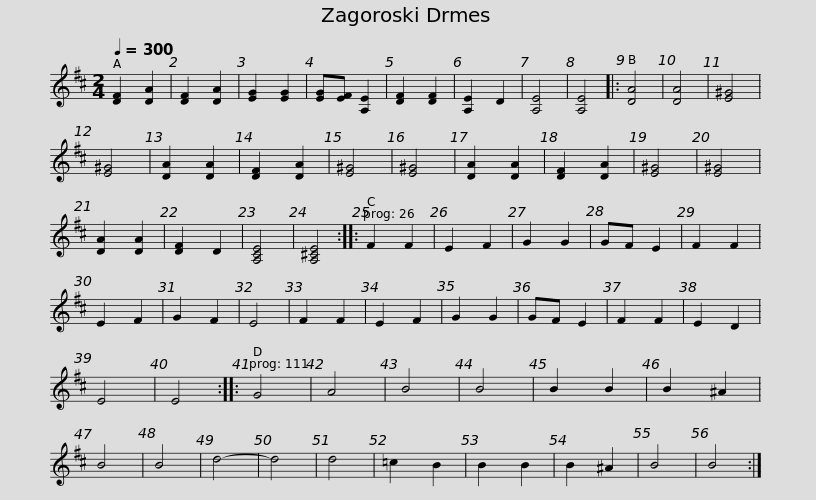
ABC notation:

X:1
L:1/8
Q:1/4=300
M:2/4
I:linebreak $
K:D
V:1 treble
V:1
 [DF]2 [DA]2 | [DF]2 [DA]2 | [EG]2 [EG]2 | [EG][EF] [A,E]2 | [DF]2 [DF]2 | %5
 [A,E]2 D2 | [A,E]4 | [A,E]4 |: [DA]4 | [DA]4 | %10
 [E^G]4 | [E^G]4 | [DA]2 [DA]2 | [DF]2 [DA]2 | [E^G]4 | %15
 [E^G]4 | [DA]2 [DA]2 |$ [DF]2 [DA]2 | [E^G]4 | [E^G]4 | %20
 [DA]2 [DA]2 | [DF]2 D2 | [A,CE]4 | [A,^CE]4 :: F2 F2 | %25
 E2 F2 | G2 G2 | GF E2 | F2 F2 | E2 F2 | %30
 G2 F2 | E4 | F2 F2 | E2 F2 |$ G2 G2 | %35
 GF E2 | F2 F2 | E2 D2 | E4 | E4 :: %40
 G4 | A4 | B4 | B4 | B2 B2 | %45
 B2 ^A2 | B4 | B4 | d4- | d4 | %50
 d4 | =c2 B2 |$ B2 B2 | B2 ^A2 | B4 | %55
 B4 :| %56
